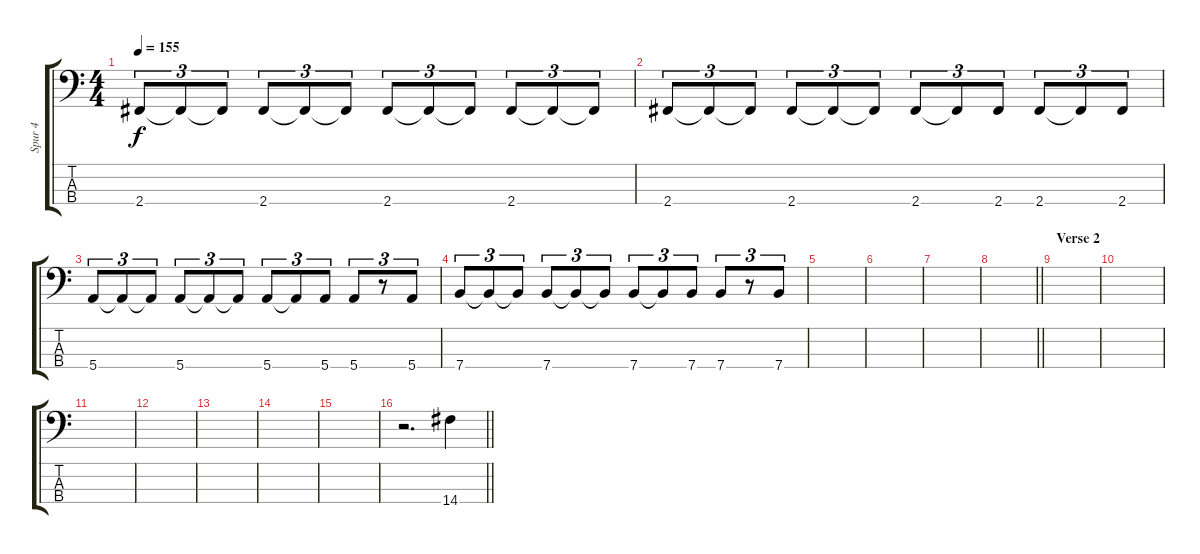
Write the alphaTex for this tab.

\track ("Spur 4" "Spur 4") {instrument electricbasspick}
\staff {score tabs}
\tuning (G2 D2 A1 E1) {hide}
\ts (4 4)
\tempo 155
\clef f4
\ks c
2.4.8{tu (3 2) dy f} 2.4{t}.8{tu (3 2)} 2.4{t}.8{tu (3 2)} 2.4.8{tu (3 2)} 2.4{t}.8{tu (3 2)} 2.4{t}.8{tu (3 2)} 2.4.8{tu (3 2)} 2.4{t}.8{tu (3 2)} 2.4{t}.8{tu (3 2)} 2.4.8{tu (3 2)} 2.4{t}.8{tu (3 2)} 2.4{t}.8{tu (3 2)} |
2.4.8{tu (3 2)} 2.4{t}.8{tu (3 2)} 2.4{t}.8{tu (3 2)} 2.4.8{tu (3 2)} 2.4{t}.8{tu (3 2)} 2.4{t}.8{tu (3 2)} 2.4.8{tu (3 2)} 2.4{t}.8{tu (3 2)} 2.4.8{tu (3 2)} 2.4.8{tu (3 2)} 2.4{t}.8{tu (3 2)} 2.4.8{tu (3 2)} |
5.4.8{tu (3 2)} 5.4{t}.8{tu (3 2)} 5.4{t}.8{tu (3 2)} 5.4.8{tu (3 2)} 5.4{t}.8{tu (3 2)} 5.4{t}.8{tu (3 2)} 5.4.8{tu (3 2)} 5.4{t}.8{tu (3 2)} 5.4.8{tu (3 2)} 5.4.8{tu (3 2)} r.8{tu (3 2)} 5.4.8{tu (3 2)} |
7.4.8{tu (3 2)} 7.4{t}.8{tu (3 2)} 7.4{t}.8{tu (3 2)} 7.4.8{tu (3 2)} 7.4{t}.8{tu (3 2)} 7.4{t}.8{tu (3 2)} 7.4.8{tu (3 2)} 7.4{t}.8{tu (3 2)} 7.4.8{tu (3 2)} 7.4.8{tu (3 2)} r.8{tu (3 2)} 7.4.8{tu (3 2)} |
|
|
|
\barLineRight lightlight
|
\section ("" "Verse 2")
|
|
|
|
|
|
|
\barLineRight lightlight
r.2{d} 14.4{ss}.4
